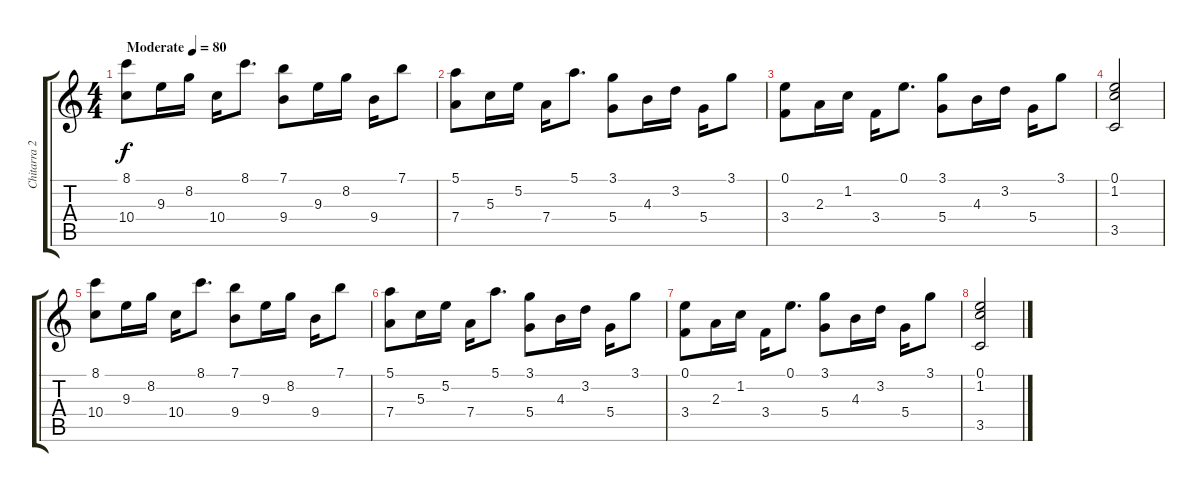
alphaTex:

\track ("Chitarra 2" "Chitarra 2") {instrument acousticguitarsteel}
\staff {score tabs}
\tuning (E4 B3 G3 D3 A2 E2) {hide}
\ts (4 4)
\tempo (80 "Moderate")
\clef g2
\ks c
(8.1 10.4).8{dy f instrument acousticguitarsteel} 9.3.16 8.2.16 10.4.16 8.1.8{d} (7.1 9.4).8 9.3.16 8.2.16 9.4.16 7.1.8 |
(5.1 7.4).8 5.3.16 5.2.16 7.4.16 5.1.8{d} (3.1 5.4).8 4.3.16 3.2.16 5.4.16 3.1.8 |
(0.1 3.4).8 2.3.16 1.2.16 3.4.16 0.1.8{d} (3.1 5.4).8 4.3.16 3.2.16 5.4.16 3.1.8 |
(0.1 1.2 3.5).2 |
(8.1 10.4).8 9.3.16 8.2.16 10.4.16 8.1.8{d} (7.1 9.4).8 9.3.16 8.2.16 9.4.16 7.1.8 |
(5.1 7.4).8 5.3.16 5.2.16 7.4.16 5.1.8{d} (3.1 5.4).8 4.3.16 3.2.16 5.4.16 3.1.8 |
(0.1 3.4).8 2.3.16 1.2.16 3.4.16 0.1.8{d} (3.1 5.4).8 4.3.16 3.2.16 5.4.16 3.1.8 |
(0.1 1.2 3.5).2
